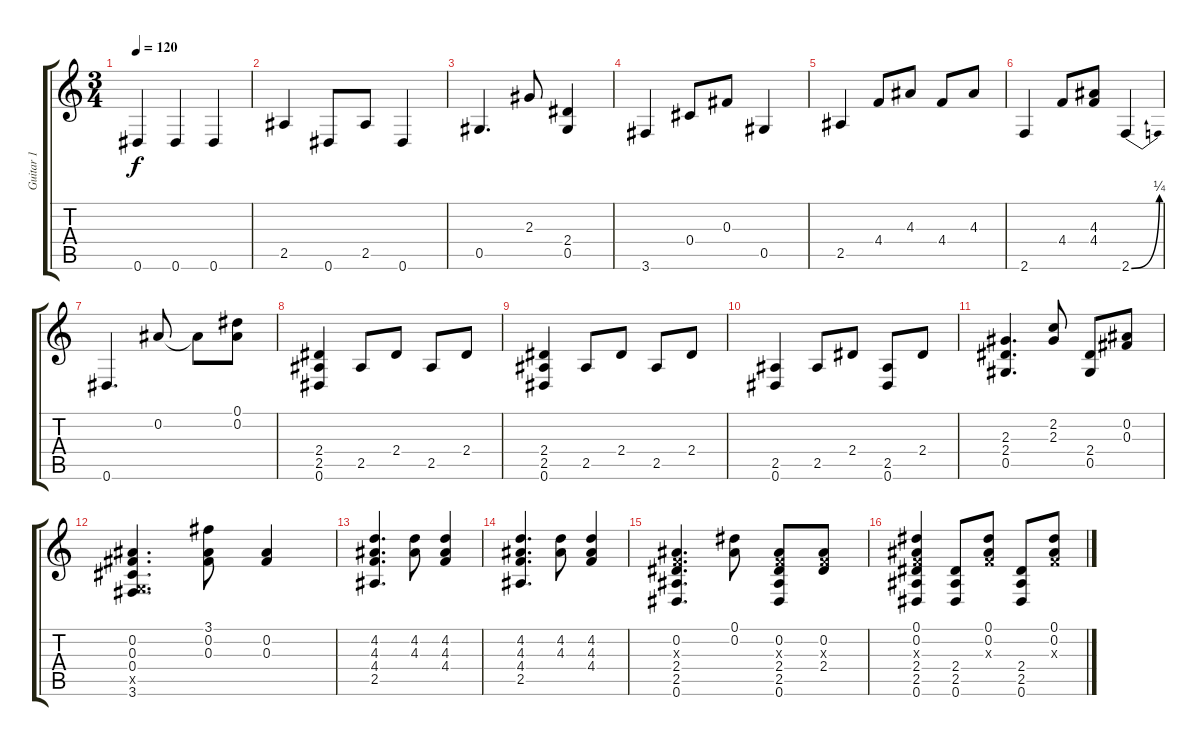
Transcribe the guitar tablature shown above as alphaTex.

\track ("Guitar 1" "Guitar 1") {instrument acousticguitarsteel}
\staff {score tabs}
\tuning (Eb4 Bb3 Gb3 Db3 Ab2 Eb2) {hide}
\ts (3 4)
\tempo 120
\clef g2
\ks c
0.6.4{dy f} 0.6.4 0.6.4 |
2.5.4 0.6.8 2.5.8 0.6.4 |
0.5.4{d} 2.3.8 (2.4 0.5).4 |
3.6.4 0.4.8 0.3.8 0.5.4 |
2.5.4 4.4.8 4.3.8 4.4.8 4.3.8 |
2.6.4 4.4.8 (4.3 4.4).8 2.6{be (bend 0 0 60 1)}.4 |
0.6.4{d} 0.2.8 0.2{t}.8 (0.1 0.2).8 |
(2.4 2.5 0.6).4 2.5.8 2.4.8 2.5.8 2.4.8 |
(2.4 2.5 0.6).4 2.5.8 2.4.8 2.5.8 2.4.8 |
(2.5 0.6).4 2.5.8 2.4.8 (2.5 0.6).8 2.4.8 |
(2.3 2.4 0.5).4{d} (2.2 2.3).8 (2.4 0.5).8 (0.2 0.3).8 |
(0.2 0.3 0.4 -1.5{x} 3.6).4{d} (3.1 0.2 0.3).8 (0.2 0.3).4 |
(4.2 4.3 4.4 2.5).4{d} (4.2 4.3).8 (4.2 4.3 4.4).4 |
(4.2 4.3 4.4 2.5).4{d} (4.2 4.3).8 (4.2 4.3 4.4).4 |
(0.2 -1.3{x} 2.4 2.5 0.6).4{d} (0.1 0.2).8 (0.2 -1.3{x} 2.4 2.5 0.6).8 (0.2 -1.3{x} 2.4).8 |
(0.1 0.2 -1.3{x} 2.4 2.5 0.6).4 (2.4 2.5 0.6).8 (0.1 0.2 -1.3{x}).8 (2.4 2.5 0.6).8 (0.1 0.2 -1.3{x}).8
